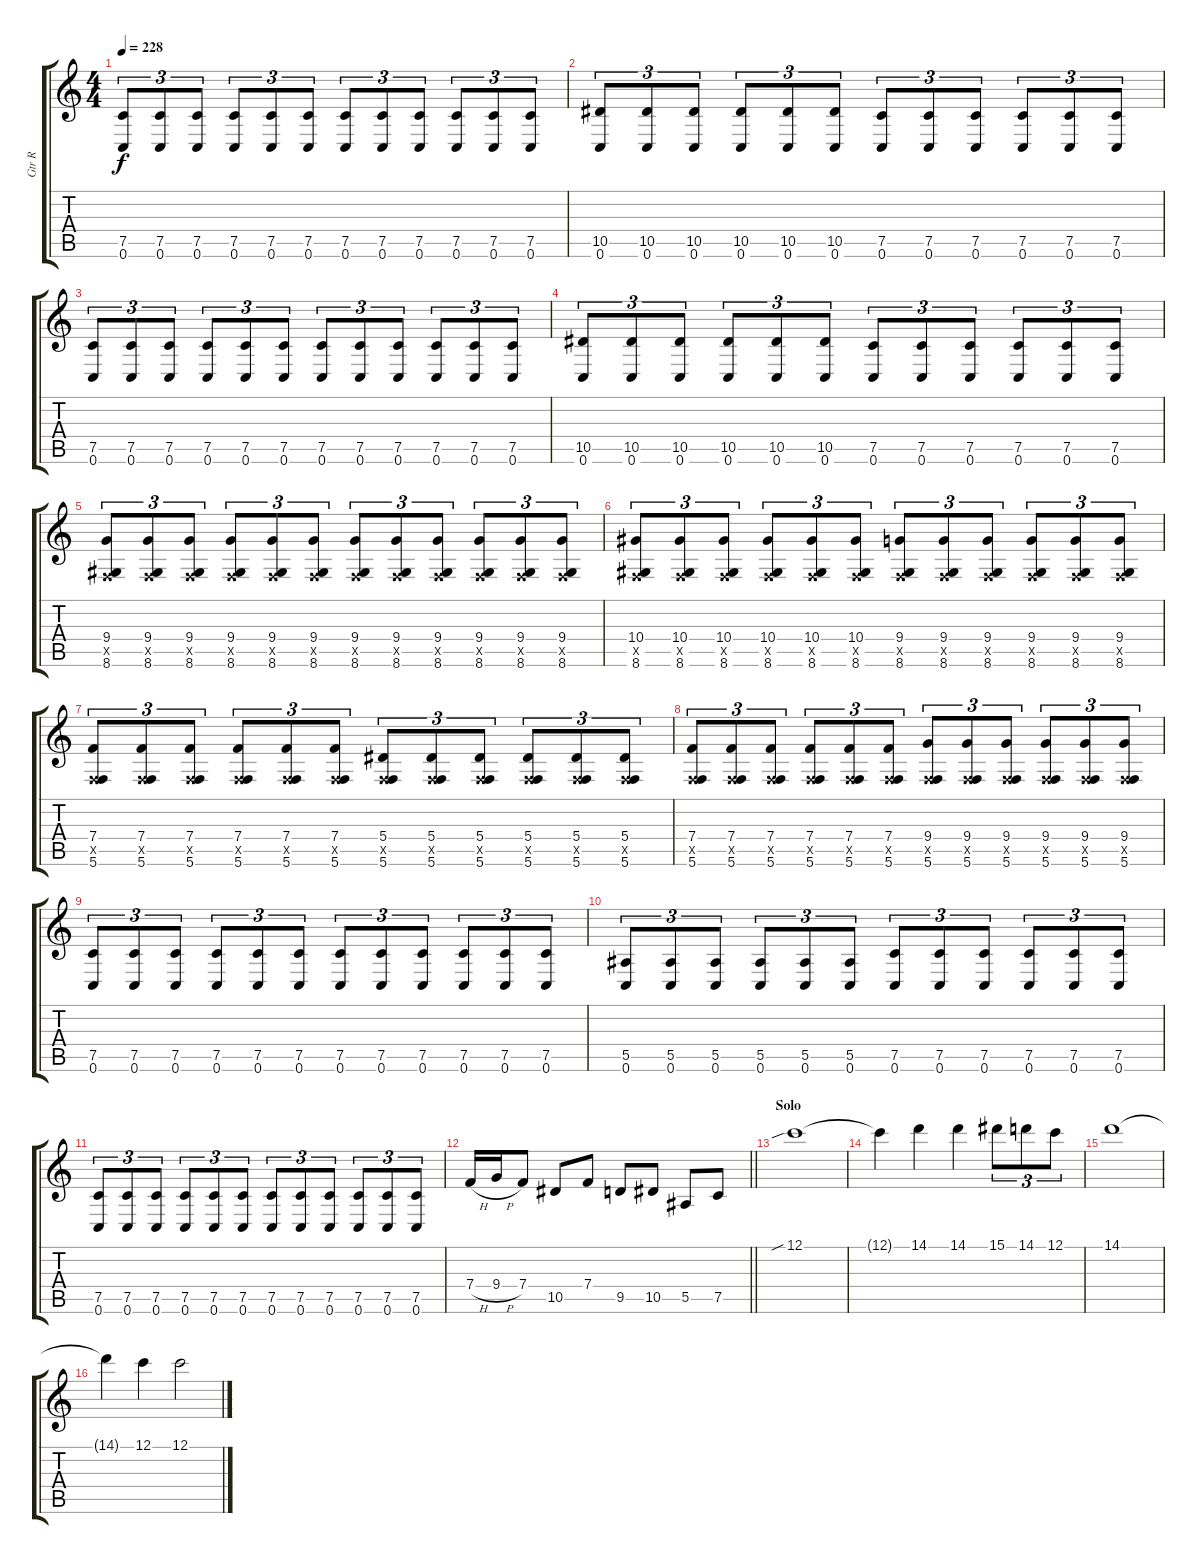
\track ("Gtr R" "Gtr R") {instrument distortionguitar}
\staff {score tabs}
\tuning (C4 G3 Eb3 Bb2 F2 C2) {hide}
\ts (4 4)
\tempo 228
\clef g2
\ks c
(7.5 0.6).8{tu (3 2) dy f} (7.5 0.6).8{tu (3 2)} (7.5 0.6).8{tu (3 2)} (7.5 0.6).8{tu (3 2)} (7.5 0.6).8{tu (3 2)} (7.5 0.6).8{tu (3 2)} (7.5 0.6).8{tu (3 2)} (7.5 0.6).8{tu (3 2)} (7.5 0.6).8{tu (3 2)} (7.5 0.6).8{tu (3 2)} (7.5 0.6).8{tu (3 2)} (7.5 0.6).8{tu (3 2)} |
(10.5 0.6).8{tu (3 2)} (10.5 0.6).8{tu (3 2)} (10.5 0.6).8{tu (3 2)} (10.5 0.6).8{tu (3 2)} (10.5 0.6).8{tu (3 2)} (10.5 0.6).8{tu (3 2)} (7.5 0.6).8{tu (3 2)} (7.5 0.6).8{tu (3 2)} (7.5 0.6).8{tu (3 2)} (7.5 0.6).8{tu (3 2)} (7.5 0.6).8{tu (3 2)} (7.5 0.6).8{tu (3 2)} |
(7.5 0.6).8{tu (3 2)} (7.5 0.6).8{tu (3 2)} (7.5 0.6).8{tu (3 2)} (7.5 0.6).8{tu (3 2)} (7.5 0.6).8{tu (3 2)} (7.5 0.6).8{tu (3 2)} (7.5 0.6).8{tu (3 2)} (7.5 0.6).8{tu (3 2)} (7.5 0.6).8{tu (3 2)} (7.5 0.6).8{tu (3 2)} (7.5 0.6).8{tu (3 2)} (7.5 0.6).8{tu (3 2)} |
(10.5 0.6).8{tu (3 2)} (10.5 0.6).8{tu (3 2)} (10.5 0.6).8{tu (3 2)} (10.5 0.6).8{tu (3 2)} (10.5 0.6).8{tu (3 2)} (10.5 0.6).8{tu (3 2)} (7.5 0.6).8{tu (3 2)} (7.5 0.6).8{tu (3 2)} (7.5 0.6).8{tu (3 2)} (7.5 0.6).8{tu (3 2)} (7.5 0.6).8{tu (3 2)} (7.5 0.6).8{tu (3 2)} |
(9.4 0.5{x} 8.6).8{tu (3 2)} (9.4 0.5{x} 8.6).8{tu (3 2)} (9.4 0.5{x} 8.6).8{tu (3 2)} (9.4 0.5{x} 8.6).8{tu (3 2)} (9.4 0.5{x} 8.6).8{tu (3 2)} (9.4 0.5{x} 8.6).8{tu (3 2)} (9.4 0.5{x} 8.6).8{tu (3 2)} (9.4 0.5{x} 8.6).8{tu (3 2)} (9.4 0.5{x} 8.6).8{tu (3 2)} (9.4 0.5{x} 8.6).8{tu (3 2)} (9.4 0.5{x} 8.6).8{tu (3 2)} (9.4 0.5{x} 8.6).8{tu (3 2)} |
(10.4 0.5{x} 8.6).8{tu (3 2)} (10.4 0.5{x} 8.6).8{tu (3 2)} (10.4 0.5{x} 8.6).8{tu (3 2)} (10.4 0.5{x} 8.6).8{tu (3 2)} (10.4 0.5{x} 8.6).8{tu (3 2)} (10.4 0.5{x} 8.6).8{tu (3 2)} (9.4 0.5{x} 8.6).8{tu (3 2)} (9.4 0.5{x} 8.6).8{tu (3 2)} (9.4 0.5{x} 8.6).8{tu (3 2)} (9.4 0.5{x} 8.6).8{tu (3 2)} (9.4 0.5{x} 8.6).8{tu (3 2)} (9.4 0.5{x} 8.6).8{tu (3 2)} |
(7.4 0.5{x} 5.6).8{tu (3 2)} (7.4 0.5{x} 5.6).8{tu (3 2)} (7.4 0.5{x} 5.6).8{tu (3 2)} (7.4 0.5{x} 5.6).8{tu (3 2)} (7.4 0.5{x} 5.6).8{tu (3 2)} (7.4 0.5{x} 5.6).8{tu (3 2)} (5.4 0.5{x} 5.6).8{tu (3 2)} (5.4 0.5{x} 5.6).8{tu (3 2)} (5.4 0.5{x} 5.6).8{tu (3 2)} (5.4 0.5{x} 5.6).8{tu (3 2)} (5.4 0.5{x} 5.6).8{tu (3 2)} (5.4 0.5{x} 5.6).8{tu (3 2)} |
(7.4 0.5{x} 5.6).8{tu (3 2)} (7.4 0.5{x} 5.6).8{tu (3 2)} (7.4 0.5{x} 5.6).8{tu (3 2)} (7.4 0.5{x} 5.6).8{tu (3 2)} (7.4 0.5{x} 5.6).8{tu (3 2)} (7.4 0.5{x} 5.6).8{tu (3 2)} (9.4 0.5{x} 5.6).8{tu (3 2)} (9.4 0.5{x} 5.6).8{tu (3 2)} (9.4 0.5{x} 5.6).8{tu (3 2)} (9.4 0.5{x} 5.6).8{tu (3 2)} (9.4 0.5{x} 5.6).8{tu (3 2)} (9.4 0.5{x} 5.6).8{tu (3 2)} |
(7.5 0.6).8{tu (3 2)} (7.5 0.6).8{tu (3 2)} (7.5 0.6).8{tu (3 2)} (7.5 0.6).8{tu (3 2)} (7.5 0.6).8{tu (3 2)} (7.5 0.6).8{tu (3 2)} (7.5 0.6).8{tu (3 2)} (7.5 0.6).8{tu (3 2)} (7.5 0.6).8{tu (3 2)} (7.5 0.6).8{tu (3 2)} (7.5 0.6).8{tu (3 2)} (7.5 0.6).8{tu (3 2)} |
(5.5 0.6).8{tu (3 2)} (5.5 0.6).8{tu (3 2)} (5.5 0.6).8{tu (3 2)} (5.5 0.6).8{tu (3 2)} (5.5 0.6).8{tu (3 2)} (5.5 0.6).8{tu (3 2)} (7.5 0.6).8{tu (3 2)} (7.5 0.6).8{tu (3 2)} (7.5 0.6).8{tu (3 2)} (7.5 0.6).8{tu (3 2)} (7.5 0.6).8{tu (3 2)} (7.5 0.6).8{tu (3 2)} |
(7.5 0.6).8{tu (3 2)} (7.5 0.6).8{tu (3 2)} (7.5 0.6).8{tu (3 2)} (7.5 0.6).8{tu (3 2)} (7.5 0.6).8{tu (3 2)} (7.5 0.6).8{tu (3 2)} (7.5 0.6).8{tu (3 2)} (7.5 0.6).8{tu (3 2)} (7.5 0.6).8{tu (3 2)} (7.5 0.6).8{tu (3 2)} (7.5 0.6).8{tu (3 2)} (7.5 0.6).8{tu (3 2)} |
\barLineRight lightlight
7.4{h}.16 9.4{h}.16 7.4.8 10.5.8 7.4.8 9.5.8 10.5.8 5.5.8 7.5.8 |
\section ("" "Solo")
12.1{sib}.1{balance 8} |
12.1{t}.4 14.1.4 14.1.4 15.1.8{tu (3 2)} 14.1.8{tu (3 2)} 12.1.8{tu (3 2)} |
14.1.1 |
14.1{t}.4 12.1.4 12.1.2
